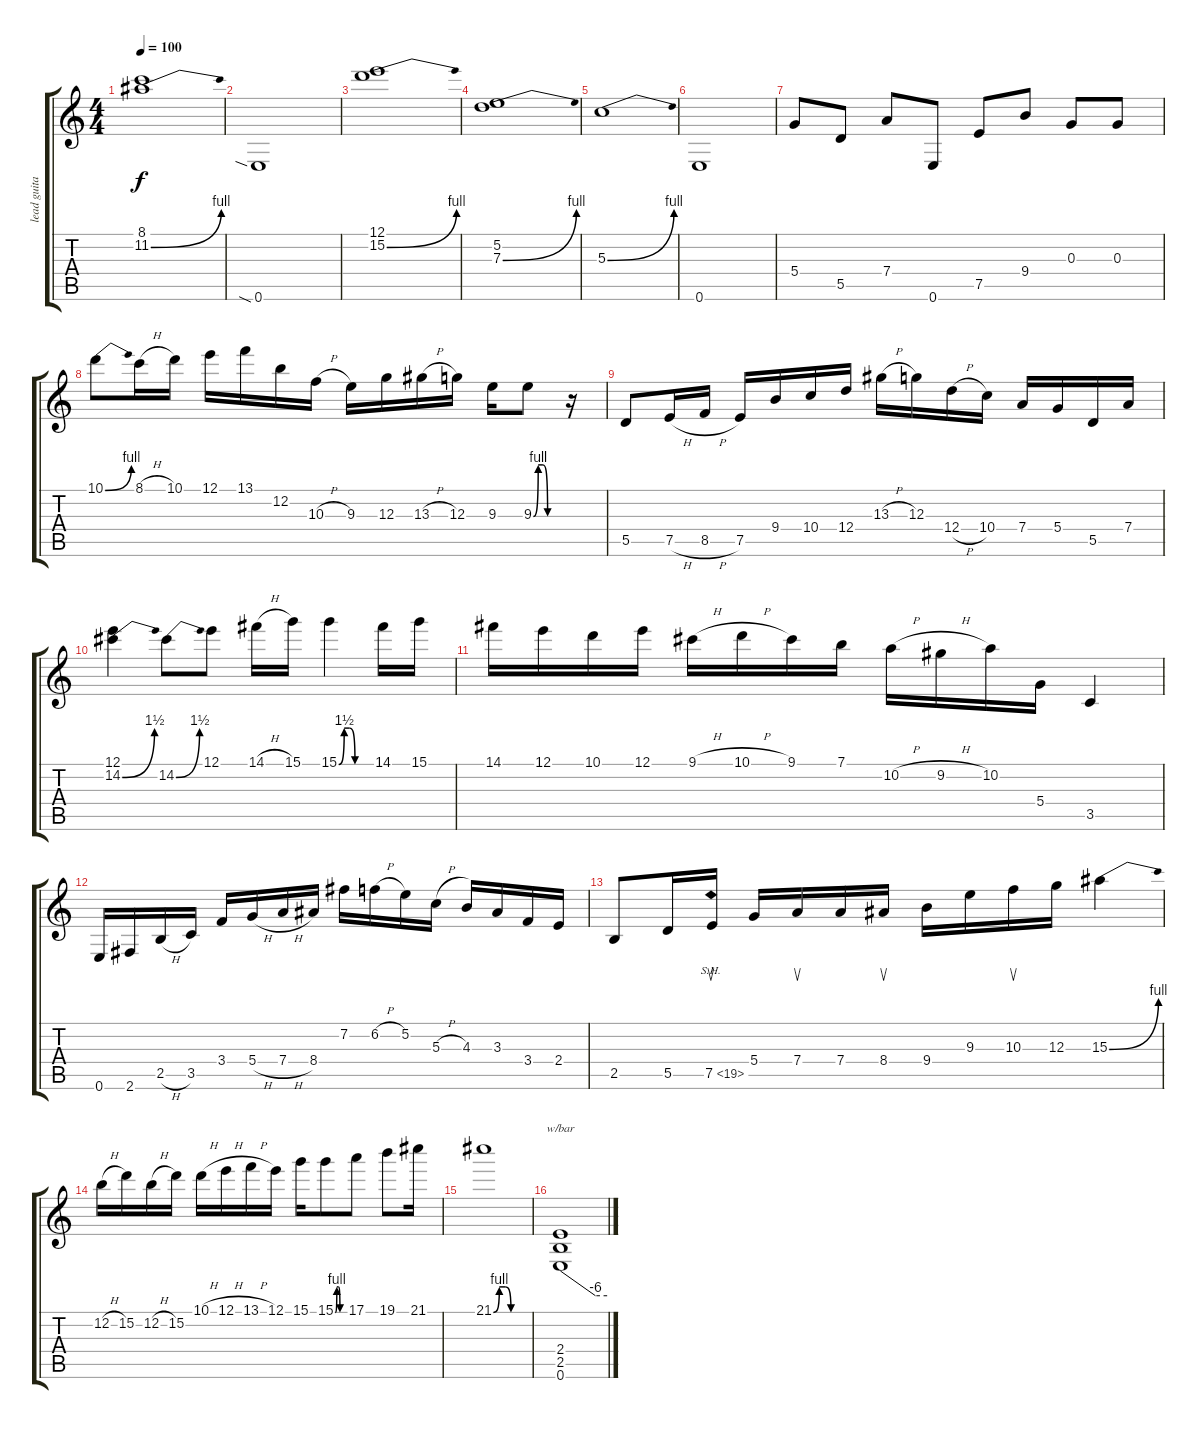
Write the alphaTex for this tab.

\track ("lead guitar" "lead guita") {instrument distortionguitar bank 6}
\staff {score tabs}
\tuning (E4 B3 G3 D3 A2 E2) {hide}
\ts (4 4)
\tempo 100
\clef g2
\ks c
(8.1 11.2{be (bend 0 0 60 4)}).1{dy f} |
0.6{sia}.1 |
(12.1 15.2{be (bend 0 0 60 4)}).1 |
(5.2 7.3{be (bend 0 0 60 4)}).1 |
5.3{be (bend 0 0 60 4)}.1 |
0.6.1 |
5.4.8 5.5.8 7.4.8 0.6.8 7.5.8 9.4.8 0.3.8 0.3.8 |
10.1{be (bend 0 0 60 4)}.8 8.1{h}.16 10.1.16 12.1.16 13.1.16 12.2.16 10.3{h}.16 9.3.16 12.3.16 13.3{h}.16 12.3.16 9.3.16 9.3{be (custom 0 0 10 4 20 4 30 0 60 0)}.8 r.16 |
5.5.8 7.5{h}.16 8.5{h}.16 7.5.16 9.4.16 10.4.16 12.4.16 13.3{h}.16 12.3.16 12.4{h}.16 10.4.16 7.4.16 5.4.16 5.5.16 7.4.16 |
(12.1 14.2{be (bend 0 0 60 6)}).4 14.2{be (bend 0 0 60 6)}.8 12.1.8 14.1{h}.16 15.1.16 15.1{be (custom 0 0 10 6 20 6 30 0 60 0)}.4 14.1.16 15.1.16 |
14.1.16 12.1.16 10.1.16 12.1.16 9.1{h}.16 10.1{h}.16 9.1.16 7.1.16 10.2{h}.16 9.2{h}.16 10.2.16 5.4.16 3.5.4 |
0.6.16 2.6.16 2.5{h}.16 3.5.16 3.4.16 5.4{h}.16 7.4{h}.16 8.4.16 7.2.16 6.2{h}.16 5.2.16 5.3{h}.16 4.3.16 3.3.16 3.4.16 2.4.16 |
2.5.8 5.5.16 7.5{sh 12}.16{su} 5.4.16 7.4.16{su} 7.4.16 8.4.16{su} 9.4.16 9.3.16 10.3.16{su} 12.3.16 15.3{be (bend 0 0 60 4)}.4 |
12.2{h}.16 15.2.16 12.2{h}.16 15.2.16 10.1{h}.16 12.1{h}.16 13.1{h}.16 12.1.16 15.1.16 15.1{be (custom 0 0 10 4 20 4 30 0 60 0)}.8 17.1.8 19.1.8 21.1.16 |
21.1{be (custom 0 0 10 4 20 4 30 0 60 0)}.1 |
(2.4 2.5 0.6).1{tbe (custom default 0 0 45 -24 60 -24)}
